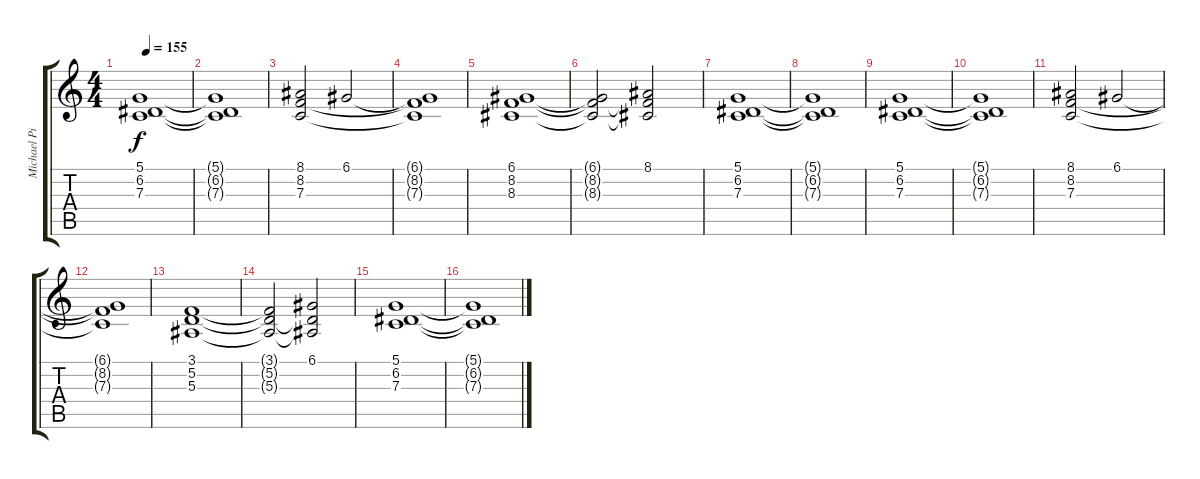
\track ("Michael Pinnella - ORGUE" "Michael Pi") {instrument churchorgan}
\staff {score tabs}
\tuning (D4 A3 F3 C3 G2 D2) {hide}
\ts (4 4)
\tempo 155
\clef g2
\ks c
(5.1 6.2 7.3).1{dy f instrument churchorgan} |
(5.1{t} 6.2{t} 7.3{t}).1 |
(8.1 8.2 7.3).2 6.1.2 |
(6.1{t} 8.2{t} 7.3{t}).1 |
(6.1 8.2 8.3).1 |
(6.1{t} 8.2{t} 8.3{t}).2 (8.1 8.2{t} 8.3{t}).2 |
(5.1 6.2 7.3).1 |
(5.1{t} 6.2{t} 7.3{t}).1 |
(5.1 6.2 7.3).1 |
(5.1{t} 6.2{t} 7.3{t}).1 |
(8.1 8.2 7.3).2 6.1.2 |
(6.1{t} 8.2{t} 7.3{t}).1 |
(3.1 5.2 5.3).1 |
(3.1{t} 5.2{t} 5.3{t}).2 (6.1 5.2{t} 5.3{t}).2 |
(5.1 6.2 7.3).1 |
(5.1{t} 6.2{t} 7.3{t}).1
